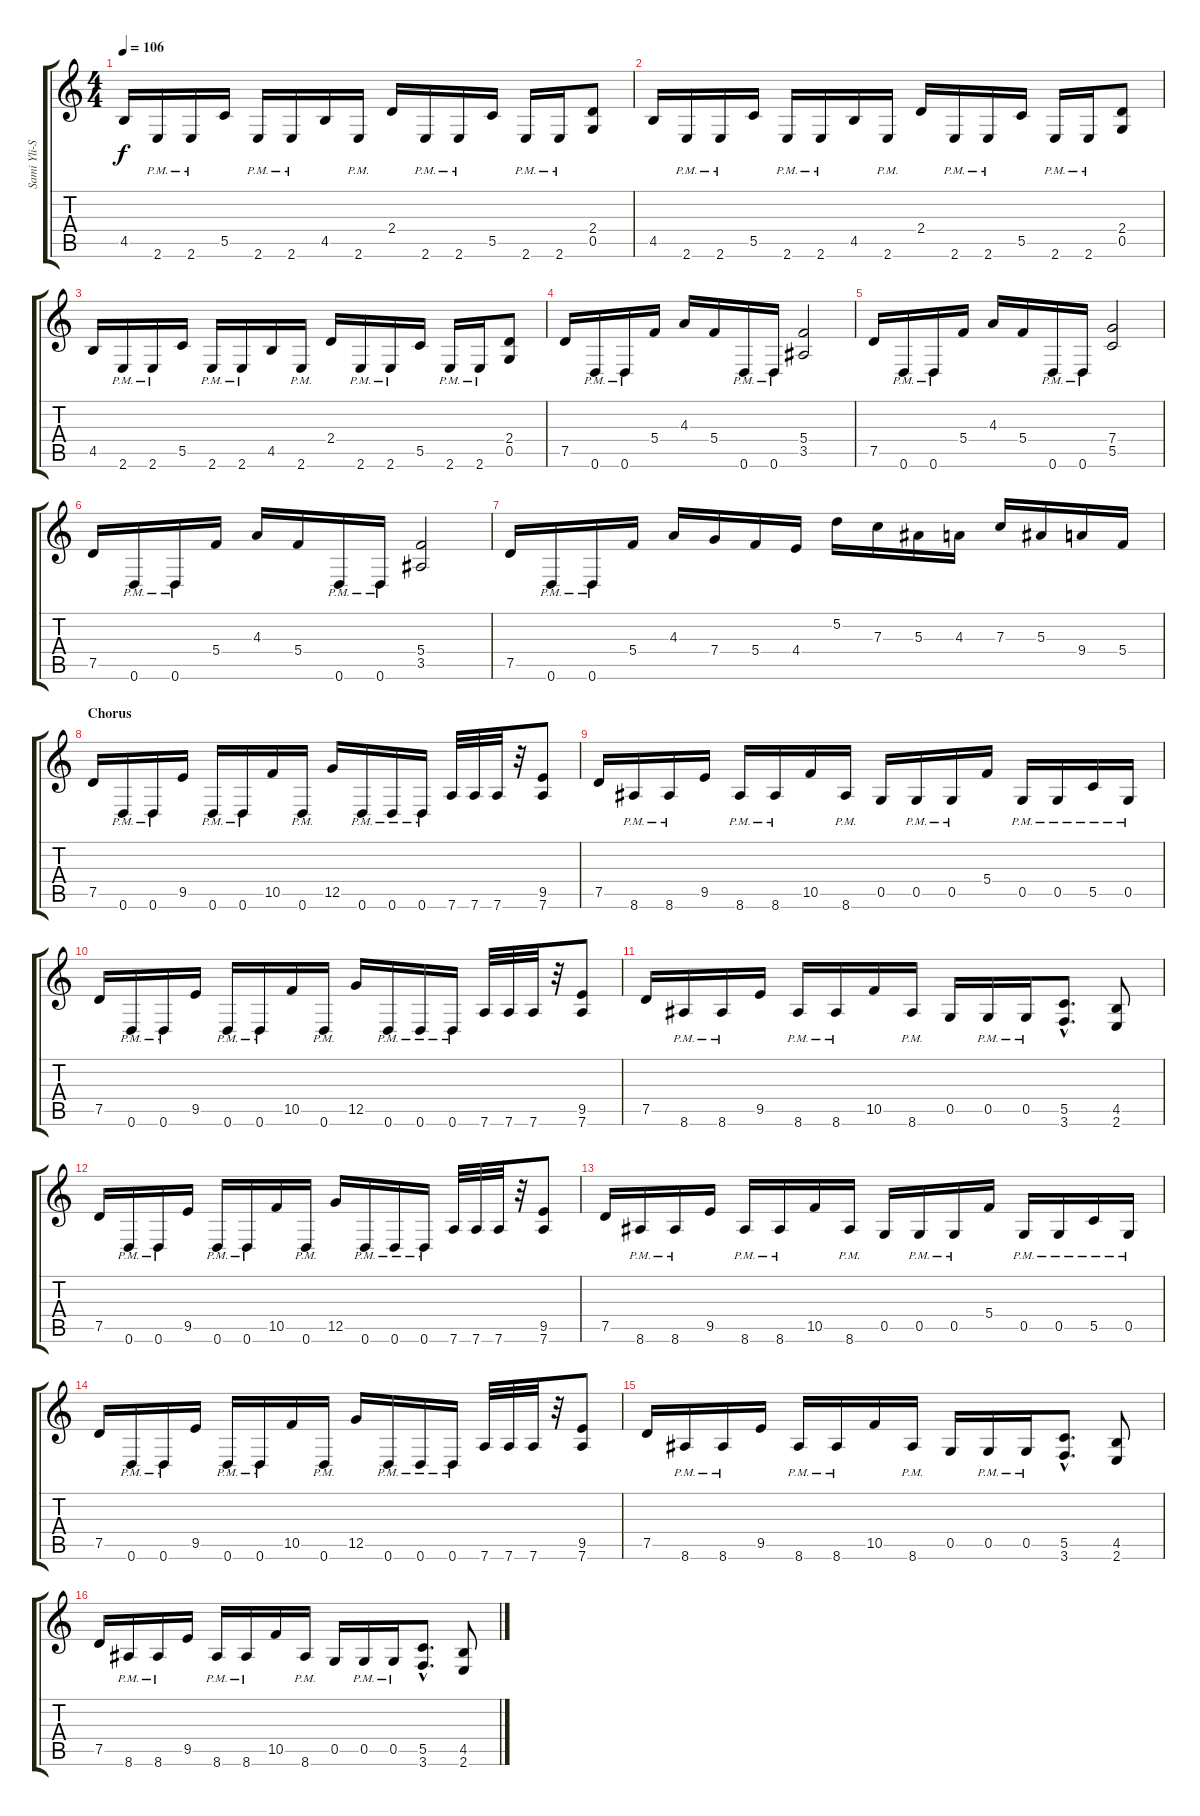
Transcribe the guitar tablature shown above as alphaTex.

\track ("Sami Yli-Sirniö" "Sami Yli-S") {instrument distortionguitar}
\staff {score tabs}
\tuning (D4 A3 F3 C3 G2 D2) {hide}
\ts (4 4)
\tempo 106
\clef g2
\ks c
4.5.16{dy f} 2.6{pm}.16 2.6{pm}.16 5.5.16 2.6{pm}.16 2.6{pm}.16 4.5.16 2.6{pm}.16 2.4.16 2.6{pm}.16 2.6{pm}.16 5.5.16 2.6{pm}.16 2.6{pm}.16 (2.4 0.5).8 |
4.5.16 2.6{pm}.16 2.6{pm}.16 5.5.16 2.6{pm}.16 2.6{pm}.16 4.5.16 2.6{pm}.16 2.4.16 2.6{pm}.16 2.6{pm}.16 5.5.16 2.6{pm}.16 2.6{pm}.16 (2.4 0.5).8 |
4.5.16 2.6{pm}.16 2.6{pm}.16 5.5.16 2.6{pm}.16 2.6{pm}.16 4.5.16 2.6{pm}.16 2.4.16 2.6{pm}.16 2.6{pm}.16 5.5.16 2.6{pm}.16 2.6{pm}.16 (2.4 0.5).8 |
7.5.16 0.6{pm}.16 0.6{pm}.16 5.4.16 4.3.16 5.4.16 0.6{pm}.16 0.6{pm}.16 (5.4 3.5).2 |
7.5.16 0.6{pm}.16 0.6{pm}.16 5.4.16 4.3.16 5.4.16 0.6{pm}.16 0.6{pm}.16 (7.4 5.5).2 |
7.5.16 0.6{pm}.16 0.6{pm}.16 5.4.16 4.3.16 5.4.16 0.6{pm}.16 0.6{pm}.16 (5.4 3.5).2 |
7.5.16 0.6{pm}.16 0.6{pm}.16 5.4.16 4.3.16 7.4.16 5.4.16 4.4.16 5.2.16 7.3.16 5.3.16 4.3.16 7.3.16 5.3.16 9.4.16 5.4.16 |
\section ("" "Chorus")
7.5.16 0.6{pm}.16 0.6{pm}.16 9.5.16 0.6{pm}.16 0.6{pm}.16 10.5.16 0.6{pm}.16 12.5.16 0.6{pm}.16 0.6{pm}.16 0.6{pm}.16 7.6.32 7.6.32 7.6.32 r.32 (9.5 7.6).8 |
7.5.16 8.6{pm}.16 8.6{pm}.16 9.5.16 8.6{pm}.16 8.6{pm}.16 10.5.16 8.6{pm}.16 0.5.16 0.5{pm}.16 0.5{pm}.16 5.4.16 0.5{pm}.16 0.5{pm}.16 5.5{pm}.16 0.5{pm}.16 |
7.5.16 0.6{pm}.16 0.6{pm}.16 9.5.16 0.6{pm}.16 0.6{pm}.16 10.5.16 0.6{pm}.16 12.5.16 0.6{pm}.16 0.6{pm}.16 0.6{pm}.16 7.6.32 7.6.32 7.6.32 r.32 (9.5 7.6).8 |
7.5.16 8.6{pm}.16 8.6{pm}.16 9.5.16 8.6{pm}.16 8.6{pm}.16 10.5.16 8.6{pm}.16 0.5.16 0.5{pm}.16 0.5{pm}.16 (5.5{hac} 3.6{hac}).8{d} (4.5 2.6).8 |
7.5.16 0.6{pm}.16 0.6{pm}.16 9.5.16 0.6{pm}.16 0.6{pm}.16 10.5.16 0.6{pm}.16 12.5.16 0.6{pm}.16 0.6{pm}.16 0.6{pm}.16 7.6.32 7.6.32 7.6.32 r.32 (9.5 7.6).8 |
7.5.16 8.6{pm}.16 8.6{pm}.16 9.5.16 8.6{pm}.16 8.6{pm}.16 10.5.16 8.6{pm}.16 0.5.16 0.5{pm}.16 0.5{pm}.16 5.4.16 0.5{pm}.16 0.5{pm}.16 5.5{pm}.16 0.5{pm}.16 |
7.5.16 0.6{pm}.16 0.6{pm}.16 9.5.16 0.6{pm}.16 0.6{pm}.16 10.5.16 0.6{pm}.16 12.5.16 0.6{pm}.16 0.6{pm}.16 0.6{pm}.16 7.6.32 7.6.32 7.6.32 r.32 (9.5 7.6).8 |
7.5.16 8.6{pm}.16 8.6{pm}.16 9.5.16 8.6{pm}.16 8.6{pm}.16 10.5.16 8.6{pm}.16 0.5.16 0.5{pm}.16 0.5{pm}.16 (5.5{hac} 3.6{hac}).8{d} (4.5 2.6).8 |
7.5.16 8.6{pm}.16 8.6{pm}.16 9.5.16 8.6{pm}.16 8.6{pm}.16 10.5.16 8.6{pm}.16 0.5.16 0.5{pm}.16 0.5{pm}.16 (5.5{hac} 3.6{hac}).8{d} (4.5 2.6).8
